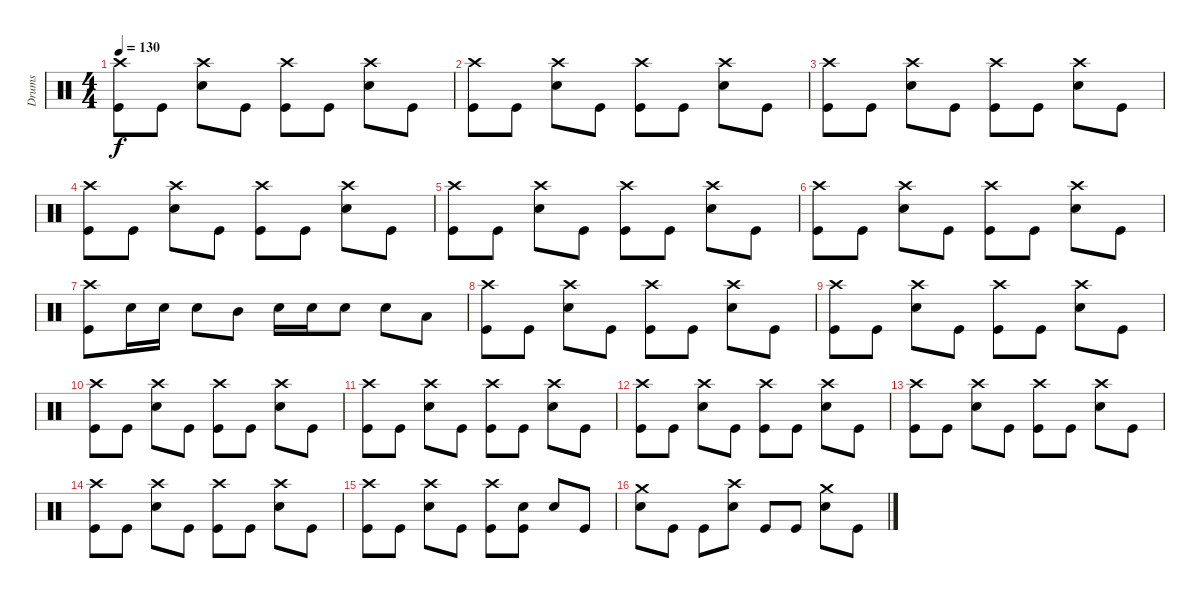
\track ("Drums" "Drums") {instrument percussion}
\staff {score}
\articulation defaults
\ts (4 4)
\tempo 130
\clef neutral
\ks c
("Crash high (hit)" "Kick (hit)").8{dy f} "Kick (hit)".8 ("Crash high (hit)" "Electric Snare (hit)").8 "Kick (hit)".8 ("Crash high (hit)" "Kick (hit)").8 "Kick (hit)".8 ("Crash high (hit)" "Electric Snare (hit)").8 "Kick (hit)".8 |
("Crash high (hit)" "Kick (hit)").8 "Kick (hit)".8 ("Crash high (hit)" "Electric Snare (hit)").8 "Kick (hit)".8 ("Crash high (hit)" "Kick (hit)").8 "Kick (hit)".8 ("Crash high (hit)" "Electric Snare (hit)").8 "Kick (hit)".8 |
("Crash high (hit)" "Kick (hit)").8 "Kick (hit)".8 ("Crash high (hit)" "Electric Snare (hit)").8 "Kick (hit)".8 ("Crash high (hit)" "Kick (hit)").8 "Kick (hit)".8 ("Crash high (hit)" "Electric Snare (hit)").8 "Kick (hit)".8 |
("Crash high (hit)" "Kick (hit)").8 "Kick (hit)".8 ("Crash high (hit)" "Electric Snare (hit)").8 "Kick (hit)".8 ("Crash high (hit)" "Kick (hit)").8 "Kick (hit)".8 ("Crash high (hit)" "Electric Snare (hit)").8 "Kick (hit)".8 |
("Crash high (hit)" "Kick (hit)").8 "Kick (hit)".8 ("Crash high (hit)" "Electric Snare (hit)").8 "Kick (hit)".8 ("Crash high (hit)" "Kick (hit)").8 "Kick (hit)".8 ("Crash high (hit)" "Electric Snare (hit)").8 "Kick (hit)".8 |
("Crash high (hit)" "Kick (hit)").8 "Kick (hit)".8 ("Crash high (hit)" "Electric Snare (hit)").8 "Kick (hit)".8 ("Crash high (hit)" "Kick (hit)").8 "Kick (hit)".8 ("Crash high (hit)" "Electric Snare (hit)").8 "Kick (hit)".8 |
("Crash high (hit)" "Kick (hit)").8 "Electric Snare (hit)".16 "Electric Snare (hit)".16 "Electric Snare (hit)".8 "Mid Tom (hit)".8 "Electric Snare (hit)".16 "Electric Snare (hit)".16 "Electric Snare (hit)".8 "Electric Snare (hit)".8 "Low Tom (hit)".8 |
("Crash high (hit)" "Kick (hit)").8 "Kick (hit)".8 ("Crash high (hit)" "Electric Snare (hit)").8 "Kick (hit)".8 ("Crash high (hit)" "Kick (hit)").8 "Kick (hit)".8 ("Crash high (hit)" "Electric Snare (hit)").8 "Kick (hit)".8 |
("Crash high (hit)" "Kick (hit)").8 "Kick (hit)".8 ("Crash high (hit)" "Electric Snare (hit)").8 "Kick (hit)".8 ("Crash high (hit)" "Kick (hit)").8 "Kick (hit)".8 ("Crash high (hit)" "Electric Snare (hit)").8 "Kick (hit)".8 |
("Crash high (hit)" "Kick (hit)").8 "Kick (hit)".8 ("Crash high (hit)" "Electric Snare (hit)").8 "Kick (hit)".8 ("Crash high (hit)" "Kick (hit)").8 "Kick (hit)".8 ("Crash high (hit)" "Electric Snare (hit)").8 "Kick (hit)".8 |
("Crash high (hit)" "Kick (hit)").8 "Kick (hit)".8 ("Crash high (hit)" "Electric Snare (hit)").8 "Kick (hit)".8 ("Crash high (hit)" "Kick (hit)").8 "Kick (hit)".8 ("Crash high (hit)" "Electric Snare (hit)").8 "Kick (hit)".8 |
("Crash high (hit)" "Kick (hit)").8 "Kick (hit)".8 ("Crash high (hit)" "Electric Snare (hit)").8 "Kick (hit)".8 ("Crash high (hit)" "Kick (hit)").8 "Kick (hit)".8 ("Crash high (hit)" "Electric Snare (hit)").8 "Kick (hit)".8 |
("Crash high (hit)" "Kick (hit)").8 "Kick (hit)".8 ("Crash high (hit)" "Electric Snare (hit)").8 "Kick (hit)".8 ("Crash high (hit)" "Kick (hit)").8 "Kick (hit)".8 ("Crash high (hit)" "Electric Snare (hit)").8 "Kick (hit)".8 |
("Crash high (hit)" "Kick (hit)").8 "Kick (hit)".8 ("Crash high (hit)" "Electric Snare (hit)").8 "Kick (hit)".8 ("Crash high (hit)" "Kick (hit)").8 "Kick (hit)".8 ("Crash high (hit)" "Electric Snare (hit)").8 "Kick (hit)".8 |
("Crash high (hit)" "Kick (hit)").8 "Kick (hit)".8 ("Crash high (hit)" "Electric Snare (hit)").8 "Kick (hit)".8 ("Crash high (hit)" "Kick (hit)").8 ("Electric Snare (hit)" "Kick (hit)").8 "Electric Snare (hit)".8 "Kick (hit)".8 |
("Crash medium (hit)" "Electric Snare (hit)").8 "Kick (hit)".8 "Kick (hit)".8 ("Crash high (hit)" "Electric Snare (hit)").8 "Kick (hit)".8 "Kick (hit)".8 ("Crash medium (hit)" "Electric Snare (hit)").8 "Kick (hit)".8
